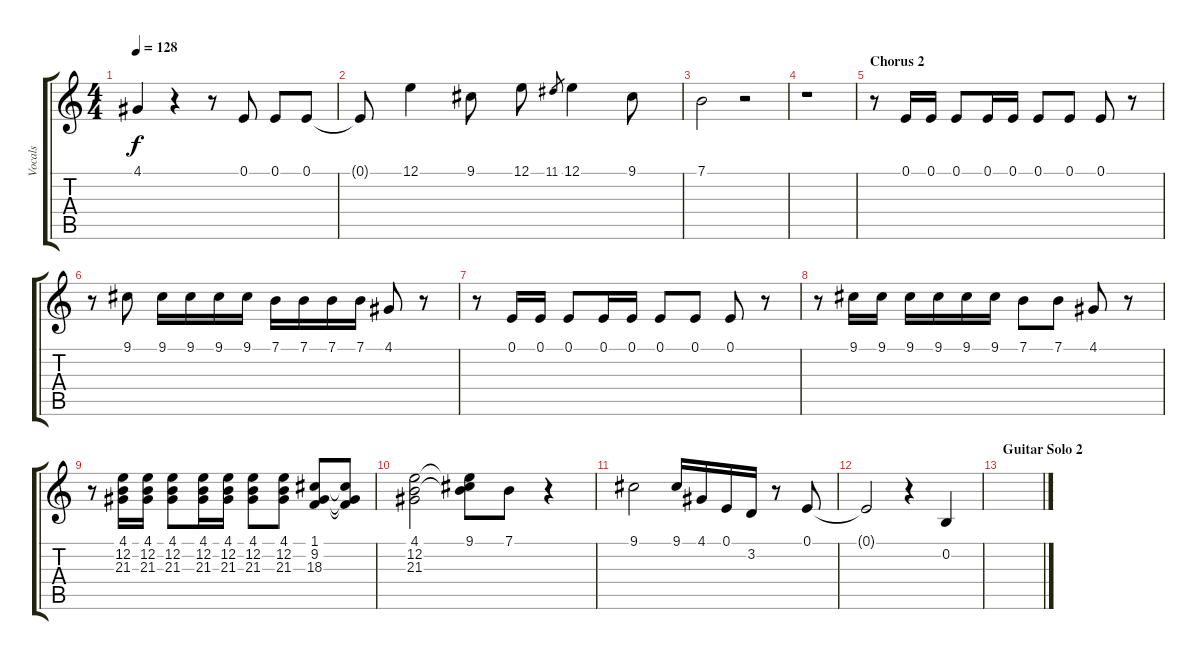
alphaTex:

\track ("Vocals" "Vocals") {instrument tenorsax}
\staff {score tabs}
\tuning (E4 B3 G3 D3 A2 E2) {hide}
\ts (4 4)
\tempo 128
\clef g2
\ks c
4.1{t}.4{dy f} r.4 r.8 0.1.8 0.1.8 0.1.8 |
0.1{t}.8 12.1.4 9.1.8 12.1.8 11.1.8{gr} 12.1.4 9.1.8 |
7.1.2 r.2 |
r.1 |
\section ("" "Chorus 2")
r.8 0.1.16 0.1.16 0.1.8 0.1.16 0.1.16 0.1.8 0.1.8 0.1.8 r.8 |
r.8 9.1.8 9.1.16 9.1.16 9.1.16 9.1.16 7.1.16 7.1.16 7.1.16 7.1.16 4.1.8 r.8 |
r.8 0.1.16 0.1.16 0.1.8 0.1.16 0.1.16 0.1.8 0.1.8 0.1.8 r.8 |
r.8 9.1.16 9.1.16 9.1.16 9.1.16 9.1.16 9.1.16 7.1.8 7.1.8 4.1.8 r.8 |
r.8 (4.1 12.2 21.3).16 (4.1 12.2 21.3).16 (4.1 12.2 21.3).8 (4.1 12.2 21.3).16 (4.1 12.2 21.3).16 (4.1 12.2 21.3).8 (4.1 12.2 21.3).8 (1.1 9.2 18.3).8 (1.1{t} 9.2{t} 18.3{t}).8 |
(4.1 12.2 21.3).2 (9.1 12.2{t} 21.3{t}).8 7.1.8 r.4 |
9.1.2 9.1.16 4.1.16 0.1.16 3.2.16 r.8 0.1.8 |
0.1{t}.2 r.4 0.2.4 |
\section ("" "Guitar Solo 2")
